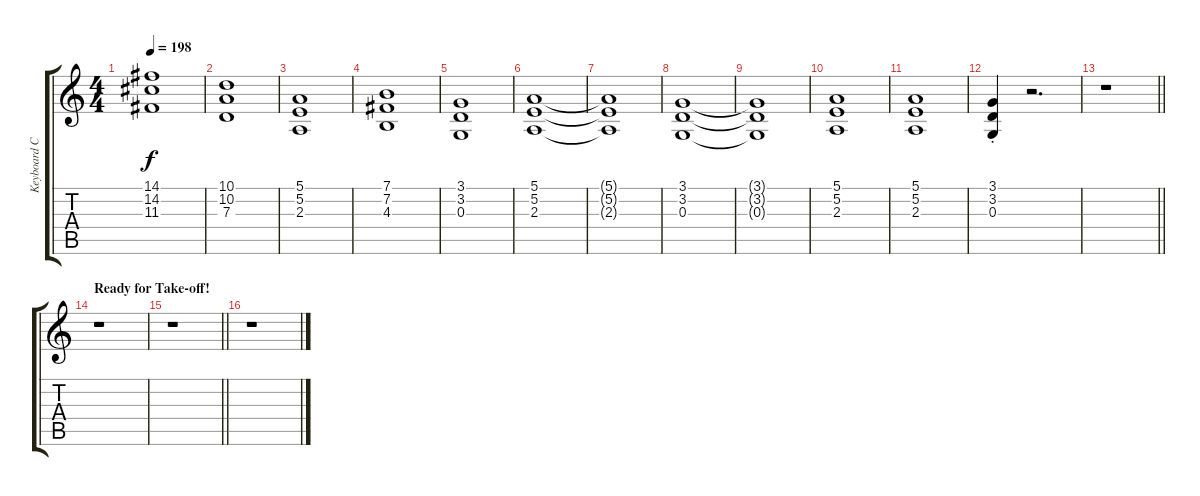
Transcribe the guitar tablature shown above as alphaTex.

\track ("Keyboard Chord" "Keyboard C") {instrument stringensemble1}
\staff {score tabs}
\tuning (E4 B3 G3 D3 A2 E2) {hide}
\ts (4 4)
\tempo 198
\clef g2
\ks c
(14.1{t} 14.2{t} 11.3{t}).1{dy f} |
(10.1 10.2 7.3).1 |
(5.1 5.2 2.3).1 |
(7.1 7.2 4.3).1 |
(3.1 3.2 0.3).1 |
(5.1 5.2 2.3).1 |
(5.1{t} 5.2{t} 2.3{t}).1 |
(3.1 3.2 0.3).1 |
(3.1{t} 3.2{t} 0.3{t}).1 |
(5.1 5.2 2.3).1 |
(5.1 5.2 2.3).1 |
(3.1{st} 3.2{st} 0.3{st}).4 r.2{d} |
\barLineRight lightlight
r.1 |
\section ("" "Ready for Take-off!")
r.1 |
\barLineRight lightlight
r.1 |
r.1
